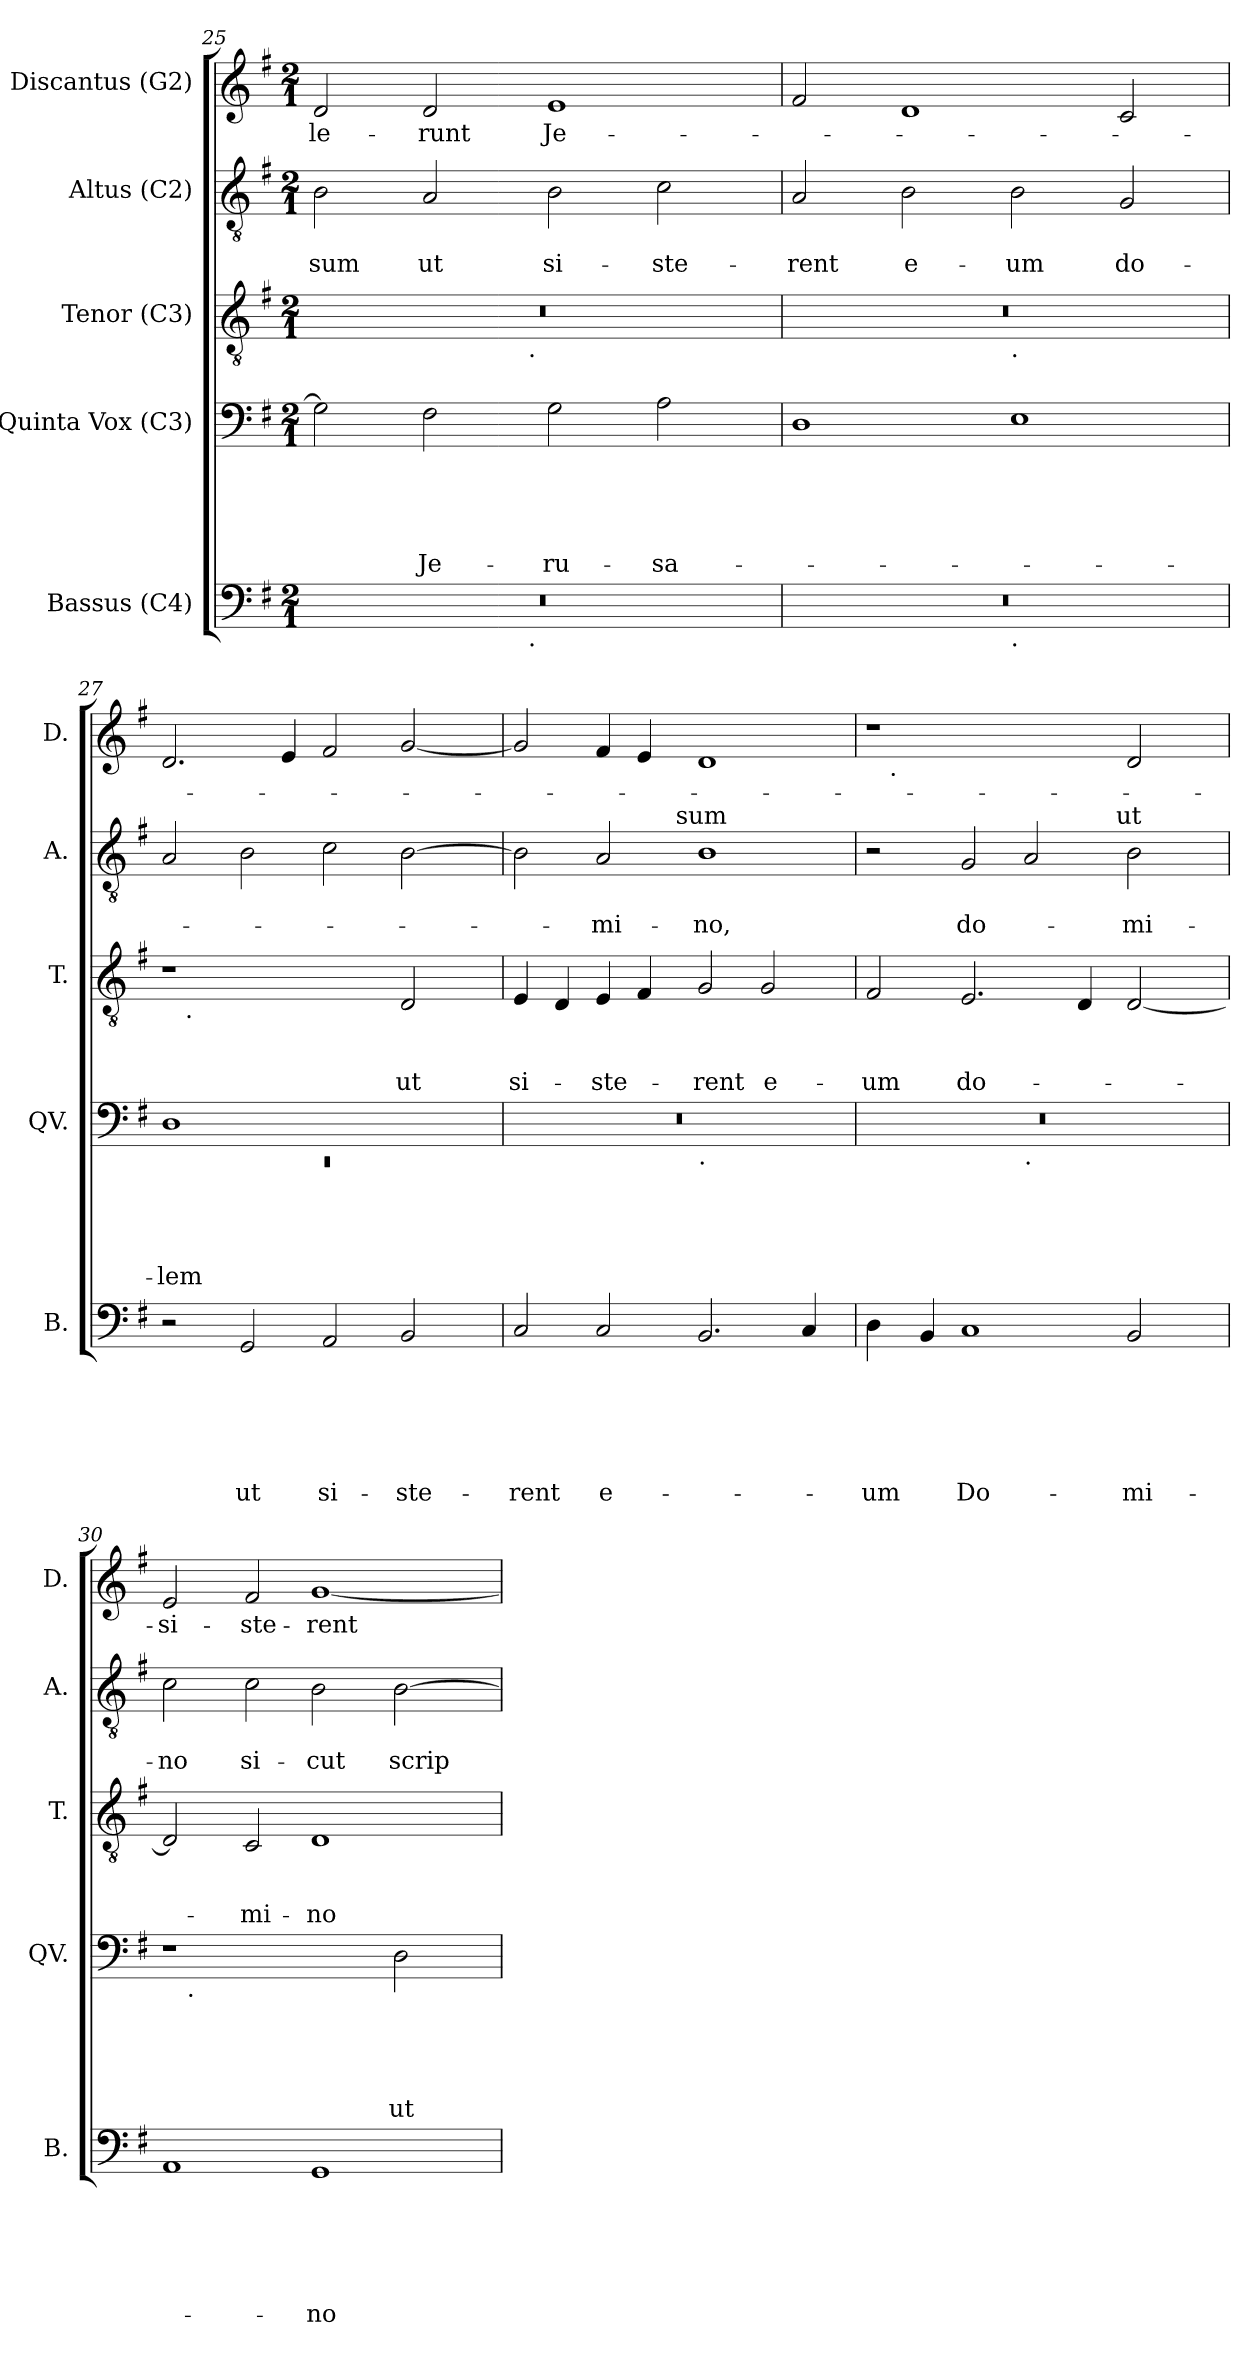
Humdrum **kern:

**kern	**text	**text	**text	**text	**text	**text	**kern	**text	**text	**text	**text	**text	**kern	**text	**text	**text	**kern	**text	**text	**kern	**text
*part5	*part5	*part5	*part5	*part5	*part5	*part5	*part4	*part4	*part4	*part4	*part4	*part4	*part3	*part3	*part3	*part3	*part2	*part2	*part2	*part1	*part1
*staff5	*staff5	*staff5	*staff5	*staff5	*staff5	*staff5	*staff4	*staff4	*staff4	*staff4	*staff4	*staff4	*staff3	*staff3	*staff3	*staff3	*staff2	*staff2	*staff2	*staff1	*staff1
*I"Bassus (C4)	*	*	*	*	*	*	*I"Quinta Vox (C3)	*	*	*	*	*	*I"Tenor (C3)	*	*	*	*I"Altus (C2)	*	*	*I"Discantus (G2)	*
*I'B.	*	*	*	*	*	*	*I'QV.	*	*	*	*	*	*I'T.	*	*	*	*I'A.	*	*	*I'D.	*
*clefF4	*	*	*	*	*	*	*clefF4	*	*	*	*	*	*clefGv2	*	*	*	*clefGv2	*	*	*clefG2	*
*k[f#]	*	*	*	*	*	*	*k[f#]	*	*	*	*	*	*k[f#]	*	*	*	*k[f#]	*	*	*k[f#]	*
*G:	*	*	*	*	*	*	*G:	*	*	*	*	*	*G:	*	*	*	*G:	*	*	*G:	*
*M2/1	*	*	*	*	*	*	*M2/1	*	*	*	*	*	*M2/1	*	*	*	*M2/1	*	*	*M2/1	*
=25	=25	=25	=25	=25	=25	=25	=25	=25	=25	=25	=25	=25	=25	=25	=25	=25	=25	=25	=25	=25	=25
!	!	!	!	!	!	!	!	!	!	!	!	!	!	!	!	!	!	!	!LO:LY:b	!	!LO:LY:b
*^	*	*	*	*	*	*	*	*	*	*	*	*	*^	*	*	*	*	*	*	*	*
0r	2ryy	.	.	.	.	.	.	2G\]	.	.	.	.	.	0r	2ryy	.	.	.	2B\	.	-sum	2d/	-le-
!	!	!	!	!	!	!	!	!	!	!	!	!	!LO:LY:b	!	!	!	!	!	!	!	!LO:LY:b	!	!LO:LY:b
.	4...ryy	.	.	.	.	.	.	2F#\	.	.	.	.	Je-	.	4...ryy	.	.	.	2A/	.	ut	2d/	-runt
!	!	!	!	!	!	!	!	!	!	!	!	!	!	!	!LO:TX:b:t=.	!	!	!	!	!	!	!	!
!	!LO:TX:b:t=.	!	!	!	!	!	!	!	!	!	!	!	!	!	!	!	!	!	!	!	!	!	!
.	1ryy	.	.	.	.	.	.	.	.	.	.	.	.	.	1ryy	.	.	.	.	.	.	.	.
!	!	!	!	!	!	!	!	!	!	!	!	!	!LO:LY:b	!	!	!	!	!	!	!	!LO:LY:b	!	!LO:LY:b
.	.	.	.	.	.	.	.	2G\	.	.	.	.	-ru-	.	.	.	.	.	2B\	.	si-	1e	Je-
!	!	!	!	!	!	!	!	!	!	!	!	!	!LO:LY:b	!	!	!	!	!	!	!	!LO:LY:b	!	!
.	.	.	.	.	.	.	.	2A\	.	.	.	.	-sa-	.	.	.	.	.	2c\	.	-ste-	.	.
.	32ryy	.	.	.	.	.	.	.	.	.	.	.	.	.	32ryy	.	.	.	.	.	.	.	.
!!LO:PB:g=z
=26	=26	=26	=26	=26	=26	=26	=26	=26	=26	=26	=26	=26	=26	=26	=26	=26	=26	=26	=26	=26	=26	=26	=26
!	!	!	!	!	!	!	!	!	!	!	!	!	!	!	!	!	!	!	!	!	!LO:LY:b	!	!
0r	1ryy	.	.	.	.	.	.	1D	.	.	.	.	.	0r	1ryy	.	.	.	2A/	.	-rent	2f#/	.
!	!	!	!	!	!	!	!	!	!	!	!	!	!	!	!	!	!	!	!	!	!LO:LY:b	!	!
.	.	.	.	.	.	.	.	.	.	.	.	.	.	.	.	.	.	.	2B\	.	e-	1d	.
!	!	!	!	!	!	!	!	!	!	!	!	!	!	!	!LO:TX:b:t=.	!	!	!	!	!	!	!	!
!	!LO:TX:b:t=.	!	!	!	!	!	!	!	!	!	!	!	!	!	!	!	!	!	!	!	!	!	!
!	!	!	!	!	!	!	!	!	!	!	!	!	!	!	!	!	!	!	!	!	!LO:LY:b	!	!
.	1ryy	.	.	.	.	.	.	1E	.	.	.	.	.	.	1ryy	.	.	.	2B\	.	-um	.	.
!	!	!	!	!	!	!	!	!	!	!	!	!	!	!	!	!	!	!	!	!	!LO:LY:b	!	!
.	.	.	.	.	.	.	.	.	.	.	.	.	.	.	.	.	.	.	2G/	.	do-	2c/	.
=27	=27	=27	=27	=27	=27	=27	=27	=27	=27	=27	=27	=27	=27	=27	=27	=27	=27	=27	=27	=27	=27	=27	=27
*	*	*	*	*	*	*	*	*^	*	*	*	*	*	*	*	*	*	*	*	*	*	*	*
!	!	!	!	!	!	!	!	!	!LO:N:vis=1	!	!	!	!	!LO:LY:b	!	!	!	!	!	!	!	!	!	!
*v	*v	*	*	*	*	*	*	*	*	*	*	*	*	*	*	*	*	*	*	*	*	*	*	*
2r	.	.	.	.	.	.	1D	0rEE	.	.	.	.	-lem	1r	16.ryy	.	.	.	2A/	.	.	2.d/	.
!	!	!	!	!	!	!	!	!	!	!	!	!	!	!	!LO:TX:b:t=.	!	!	!	!	!	!	!	!
.	.	.	.	.	.	.	.	.	.	.	.	.	.	.	1ryy	.	.	.	.	.	.	.	.
!	!	!	!	!	!	!LO:LY:b	!	!	!	!	!	!	!	!	!	!	!	!	!	!	!	!	!
2GG/	.	.	.	.	.	ut	.	.	.	.	.	.	.	.	.	.	.	.	2B\	.	.	.	.
.	.	.	.	.	.	.	.	.	.	.	.	.	.	.	.	.	.	.	.	.	.	4e/	.
!	!	!	!	!	!	!LO:LY:b	!	!	!	!	!	!	!	!	!	!	!	!	!	!	!	!	!
2AA/	.	.	.	.	.	si-	1ryy	.	.	.	.	.	.	2ryy	.	.	.	.	2c\	.	.	2f#/	.
.	.	.	.	.	.	.	.	.	.	.	.	.	.	.	2ryy	.	.	.	.	.	.	.	.
!	!	!	!	!	!	!LO:LY:b	!	!	!	!	!	!	!	!	!	!	!	!LO:LY:b	!	!	!	!	!
2BB/	.	.	.	.	.	-ste-	.	.	.	.	.	.	.	2D/	.	.	.	ut	[>2B\	.	.	[<2g/	.
.	.	.	.	.	.	.	.	.	.	.	.	.	.	.	4ryy	.	.	.	.	.	.	.	.
.	.	.	.	.	.	.	.	.	.	.	.	.	.	.	8ryy	.	.	.	.	.	.	.	.
.	.	.	.	.	.	.	.	.	.	.	.	.	.	.	32ryy	.	.	.	.	.	.	.	.
=28	=28	=28	=28	=28	=28	=28	=28	=28	=28	=28	=28	=28	=28	=28	=28	=28	=28	=28	=28	=28	=28	=28	=28
!	!	!	!	!	!	!LO:LY:b	!	!	!	!	!	!	!	!	!	!	!	!LO:LY:b	!	!	!	!	!
*	*	*	*	*	*	*	*	*	*	*	*	*	*	*v	*v	*	*	*	*^	*	*	*	*
2C/	.	.	.	.	.	-rent	0r	1ryy	.	.	.	.	.	4E/	.	.	si-	2B\]	2ryy	.	.	2g/]	.
.	.	.	.	.	.	.	.	.	.	.	.	.	.	4D/	.	.	.	.	.	.	.	.	.
!	!	!	!	!	!	!LO:LY:b:rj	!	!	!	!	!	!	!	!	!	!	!LO:LY:b	!	!	!	!LO:LY:b	!	!
2C/	.	.	.	.	.	e-	.	.	.	.	.	.	.	4E/	.	.	-ste-	2A/	4ryy	.	-mi-	4f#/	.
.	.	.	.	.	.	.	.	.	.	.	.	.	.	4F#/	.	.	.	.	8ryy	.	.	4e/	.
.	.	.	.	.	.	.	.	.	.	.	.	.	.	.	.	.	.	.	32ryy	.	.	.	.
!	!	!	!	!	!	!	!	!	!	!	!	!	!	!	!	!	!	!	!LO:TX:a:t=sum	!	!	!	!
.	.	.	.	.	.	.	.	.	.	.	.	.	.	.	.	.	.	.	1ryy	.	.	.	.
!	!	!	!	!	!	!	!	!LO:TX:b:t=.	!	!	!	!	!	!	!	!	!	!	!	!	!	!	!
!	!	!	!	!	!	!	!	!	!	!	!	!	!	!	!	!	!LO:LY:b	!	!	!	!LO:LY:b	!	!
2.BB/	.	.	.	.	.	.	.	1ryy	.	.	.	.	.	2G/	.	.	-rent	1B	.	.	-no,	1d	.
!	!	!	!	!	!	!	!	!	!	!	!	!	!	!	!	!	!LO:LY:b	!	!	!	!	!	!
.	.	.	.	.	.	.	.	.	.	.	.	.	.	2G/	.	.	e-	.	.	.	.	.	.
4C/	.	.	.	.	.	.	.	.	.	.	.	.	.	.	.	.	.	.	.	.	.	.	.
.	.	.	.	.	.	.	.	.	.	.	.	.	.	.	.	.	.	.	16.ryy	.	.	.	.
=29	=29	=29	=29	=29	=29	=29	=29	=29	=29	=29	=29	=29	=29	=29	=29	=29	=29	=29	=29	=29	=29	=29	=29
!	!	!	!	!	!	!LO:LY:b	!	!	!	!	!	!	!	!	!	!	!LO:LY:b	!	!	!	!	!	!
*	*	*	*	*	*	*	*	*	*	*	*	*	*	*	*	*	*	*	*	*	*	*^	*
4D\	.	.	.	.	.	-um	0r	1ryy	.	.	.	.	.	2F#/	.	.	-um	2r	1ryy	.	.	1r	16.ryy	.
!	!	!	!	!	!	!	!	!	!	!	!	!	!	!	!	!	!	!	!	!	!	!	!LO:TX:b:t=.	!
.	.	.	.	.	.	.	.	.	.	.	.	.	.	.	.	.	.	.	.	.	.	.	1ryy	.
4BB/	.	.	.	.	.	.	.	.	.	.	.	.	.	.	.	.	.	.	.	.	.	.	.	.
!	!	!	!	!	!	!LO:LY:b	!	!	!	!	!	!	!	!	!	!	!LO:LY:b	!	!	!	!LO:LY:b	!	!	!
1C	.	.	.	.	.	Do-	.	.	.	.	.	.	.	2.E/	.	.	do-	2G/	.	.	do-	.	.	.
!	!	!	!	!	!	!	!	!LO:TX:b:t=.	!	!	!	!	!	!	!	!	!	!	!	!	!	!	!	!
.	.	.	.	.	.	.	.	1ryy	.	.	.	.	.	.	.	.	.	2A/	4...ryy	.	.	2ryy	.	.
.	.	.	.	.	.	.	.	.	.	.	.	.	.	.	.	.	.	.	.	.	.	.	2ryy	.
.	.	.	.	.	.	.	.	.	.	.	.	.	.	4D/	.	.	.	.	.	.	.	.	.	.
!	!	!	!	!	!	!	!	!	!	!	!	!	!	!	!	!	!	!	!LO:TX:a:t=ut	!	!	!	!	!
.	.	.	.	.	.	.	.	.	.	.	.	.	.	.	.	.	.	.	2ryy	.	.	.	.	.
!	!	!	!	!	!	!LO:LY:b	!	!	!	!	!	!	!	!	!	!	!	!	!	!	!LO:LY:b	!	!	!
2BB/	.	.	.	.	.	-mi-	.	.	.	.	.	.	.	[<2D/	.	.	.	2B\	.	.	-mi-	2d/	.	.
.	.	.	.	.	.	.	.	.	.	.	.	.	.	.	.	.	.	.	.	.	.	.	4ryy	.
.	.	.	.	.	.	.	.	.	.	.	.	.	.	.	.	.	.	.	.	.	.	.	8ryy	.
.	.	.	.	.	.	.	.	.	.	.	.	.	.	.	.	.	.	.	32ryy	.	.	.	32ryy	.
!!LO:LB:g=z
=30	=30	=30	=30	=30	=30	=30	=30	=30	=30	=30	=30	=30	=30	=30	=30	=30	=30	=30	=30	=30	=30	=30	=30	=30
!	!	!	!	!	!	!	!	!	!	!	!	!	!	!	!	!	!	!	!	!	!LO:LY:b	!	!	!LO:LY:b
*	*	*	*	*	*	*	*	*	*	*	*	*	*	*	*	*	*	*v	*v	*	*	*	*	*
*	*	*	*	*	*	*	*	*	*	*	*	*	*	*	*	*	*	*	*	*	*v	*v	*
1AA	.	.	.	.	.	.	1r	16.ryy	.	.	.	.	.	2D/]	.	.	.	2c\	.	-no	2e/	-si-
!	!	!	!	!	!	!	!	!LO:TX:b:t=.	!	!	!	!	!	!	!	!	!	!	!	!	!	!
.	.	.	.	.	.	.	.	1ryy	.	.	.	.	.	.	.	.	.	.	.	.	.	.
!	!	!	!	!	!	!	!	!	!	!	!	!	!	!	!	!	!LO:LY:b	!	!	!LO:LY:b	!	!LO:LY:b
.	.	.	.	.	.	.	.	.	.	.	.	.	.	2C/	.	.	-mi-	2c\	.	si-	2f#/	-ste-
!	!	!	!	!	!	!LO:LY:b	!	!	!	!	!	!	!	!	!	!	!LO:LY:b	!	!	!LO:LY:b	!	!LO:LY:b
1GG	.	.	.	.	.	-no	2ryy	.	.	.	.	.	.	1D	.	.	-no	2B\	.	-cut	[<1g	-rent
.	.	.	.	.	.	.	.	2ryy	.	.	.	.	.	.	.	.	.	.	.	.	.	.
!	!	!	!	!	!	!	!	!	!	!	!	!	!LO:LY:b	!	!	!	!	!	!	!LO:LY:b	!	!
.	.	.	.	.	.	.	2D\	.	.	.	.	.	ut	.	.	.	.	[>2B\	.	scrip-	.	.
.	.	.	.	.	.	.	.	4ryy	.	.	.	.	.	.	.	.	.	.	.	.	.	.
.	.	.	.	.	.	.	.	8ryy	.	.	.	.	.	.	.	.	.	.	.	.	.	.
.	.	.	.	.	.	.	.	32ryy	.	.	.	.	.	.	.	.	.	.	.	.	.	.
*	*	*	*	*	*	*	*v	*v	*	*	*	*	*	*	*	*	*	*	*	*	*	*
=	=	=	=	=	=	=	=	=	=	=	=	=	=	=	=	=	=	=	=	=	=
*-	*-	*-	*-	*-	*-	*-	*-	*-	*-	*-	*-	*-	*-	*-	*-	*-	*-	*-	*-	*-	*-
